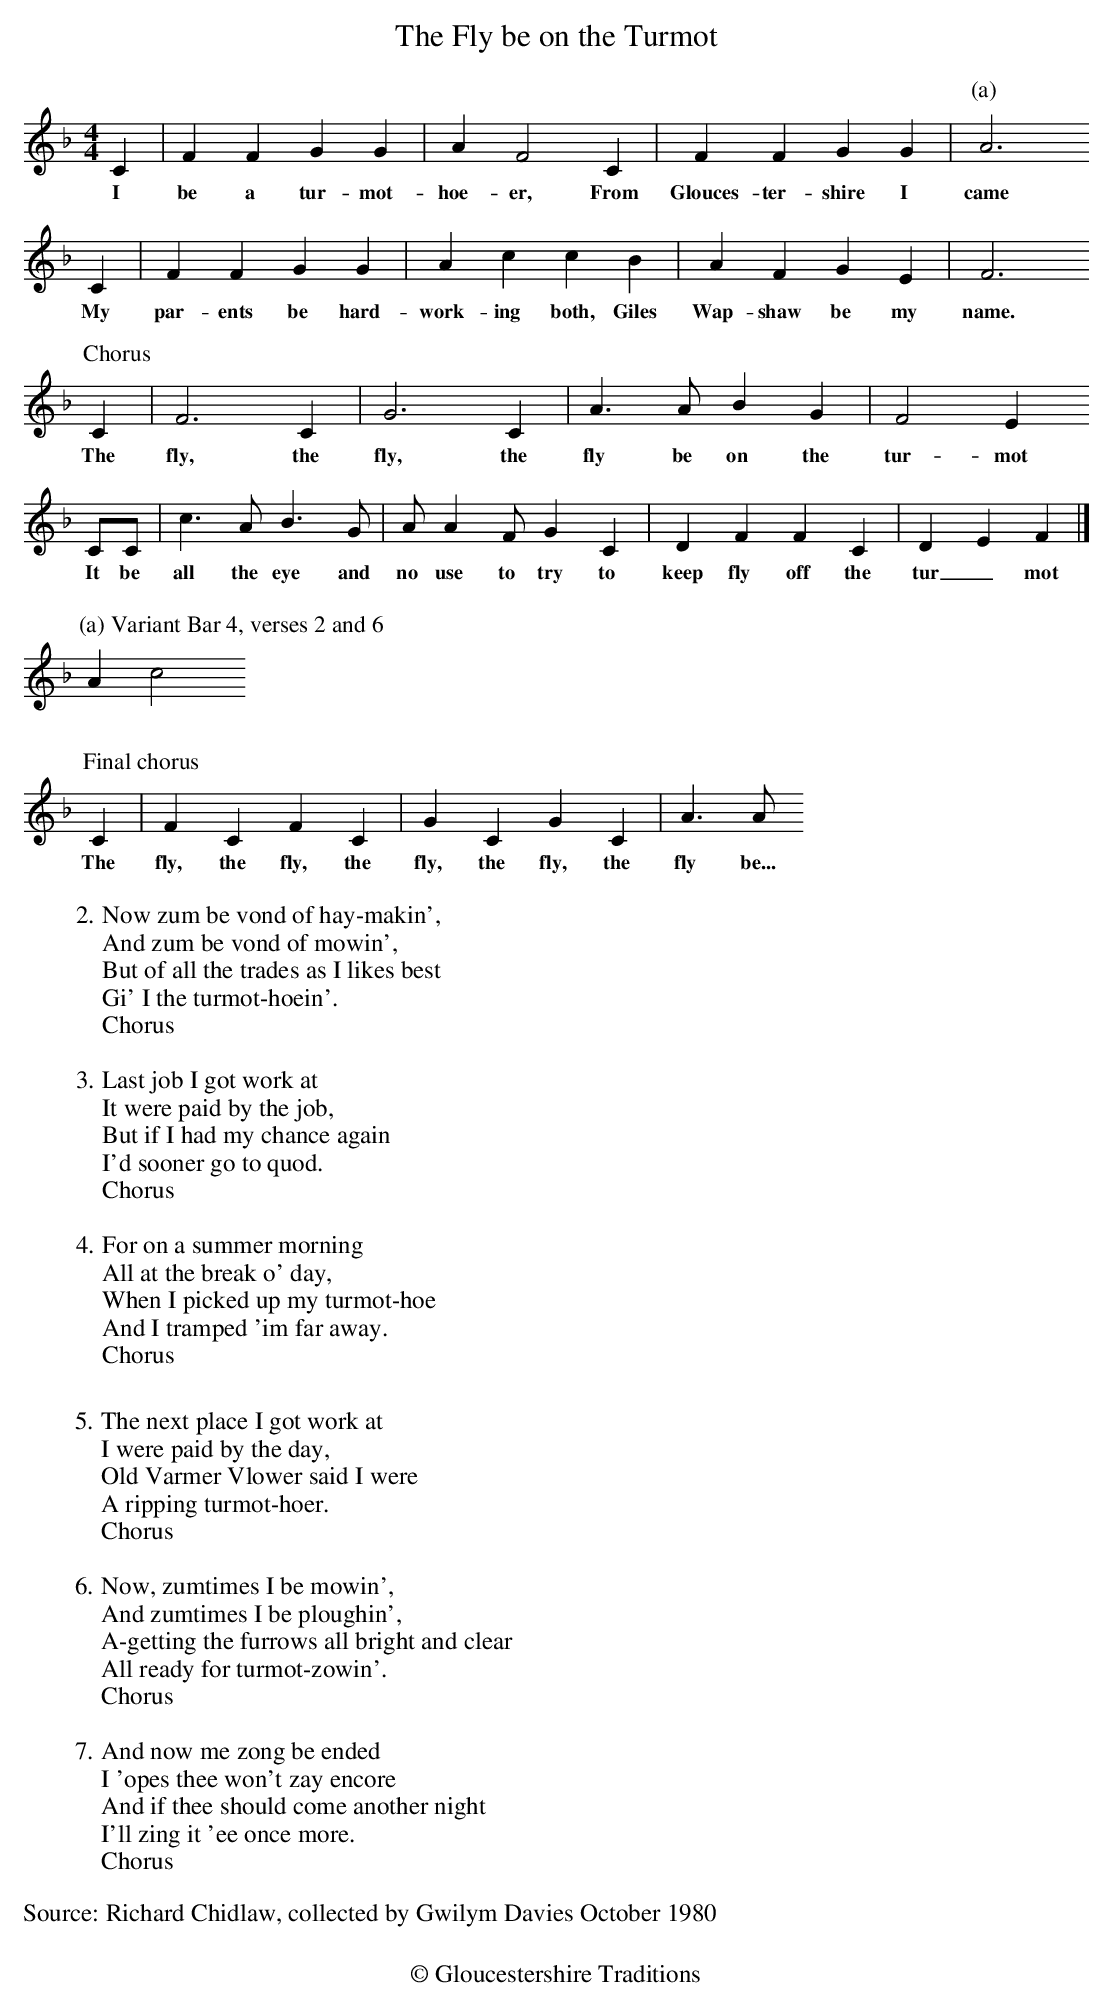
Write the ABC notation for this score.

X:1
T:The Fly be on the Turmot
M:4/4
L:1/4
K:Fmaj
C | FFGG | AF2C | FFGG | [P:(a)]A3
w:I be a tur-mot-hoe-er, From Glouces-ter-shire I came
C | FFGG | AccB | AFGE | F3
w:My par-ents be hard-work-ing both, Giles Wap-shaw be my name.
%%text
[P:Chorus]C | F3C | G3C | A>ABG | F2E
w:The fly, the fly, the fly be on the tur-mot
C/2C/2 | c>AB>G | A/2AF/2GC | DFFC | DEF |]
w:It be all the eye and no use to try to keep fly off the tur_mot
%%text
%%text
[P:(a) Variant Bar 4, verses 2 and 6]Ac2
%%text
[P:Final chorus]C | FCFC | GCGC |A>A
w:The fly, the fly, the fly, the fly, the fly be...
%%text
%%text
W:2.Now zum be vond of hay-makin',
W:And zum be vond of mowin',
W:But of all the trades as I likes best
W:Gi' I the turmot-hoein'.
W:Chorus
W:
W:3.Last job I got work at
W:It were paid by the job,
W:But if I had my chance again
W:I'd sooner go to quod.
W:Chorus
W:
W:4.For on a summer morning
W:All at the break o' day,
W:When I picked up my turmot-hoe
W:And I tramped 'im far away.
W:Chorus
W:
W:5.The next place I got work at
W:I were paid by the day,
W:Old Varmer Vlower said I were
W:A ripping turmot-hoer.
W:Chorus
W:
W:6.Now, zumtimes I be mowin',
W:And zumtimes I be ploughin',
W:A-getting the furrows all bright and clear
W:All ready for turmot-zowin'.
W:Chorus
W:
W:7.And now me zong be ended
W:I 'opes thee won't zay encore
W:And if thee should come another night
W:I'll zing it 'ee once more.
W:Chorus
